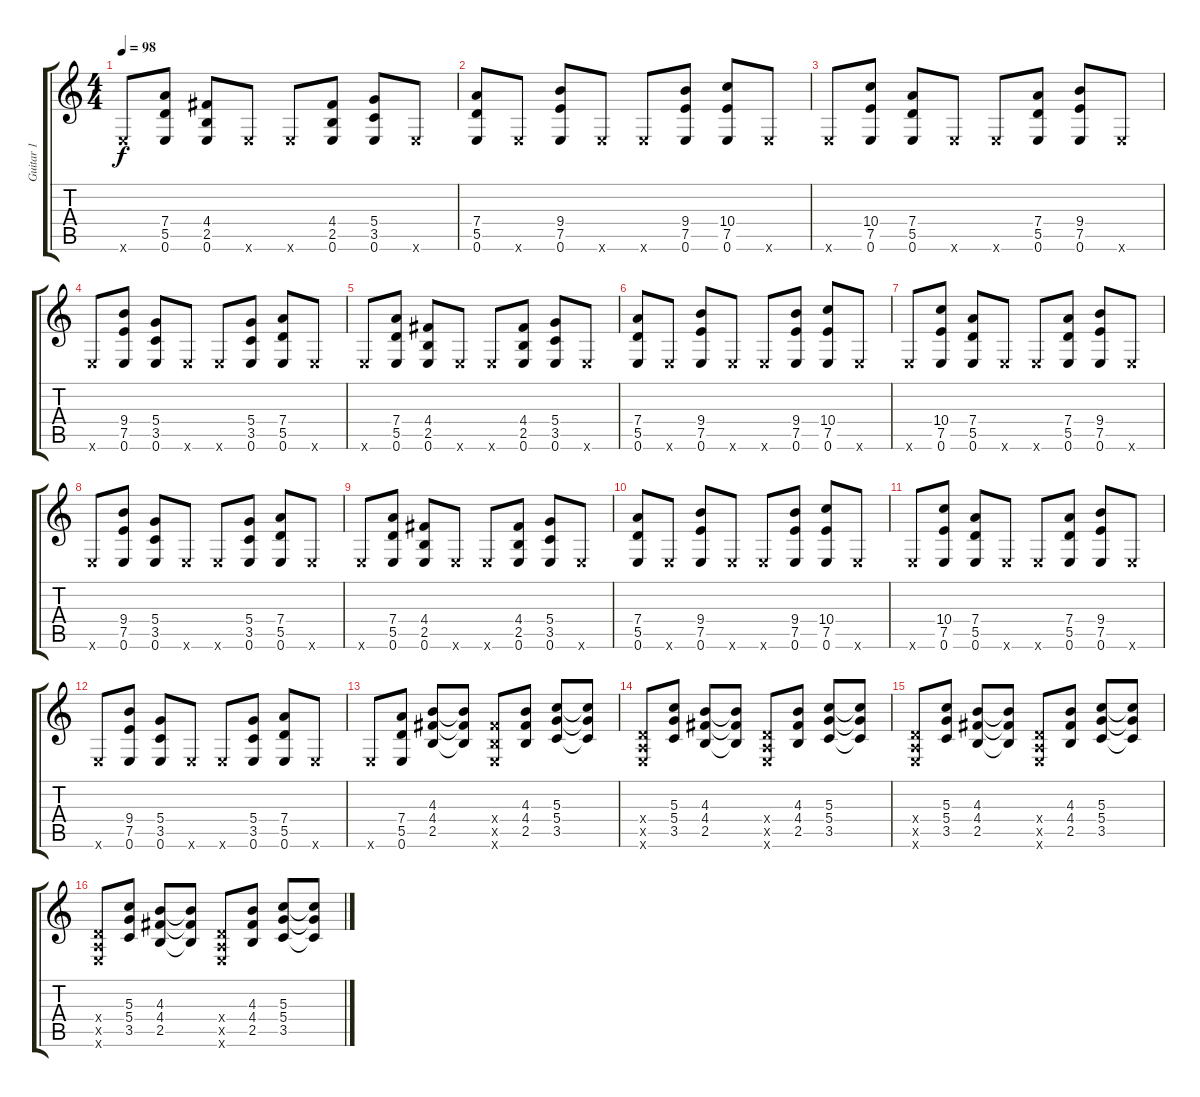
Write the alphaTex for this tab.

\track ("Guitar 1" "Guitar 1") {instrument distortionguitar}
\staff {score tabs}
\tuning (E4 B3 G3 D3 A2 E2) {hide}
\ts (4 4)
\tempo 98
\clef g2
\ks c
0.6{x}.8{dy f} (7.4 5.5 0.6).8 (4.4 2.5 0.6).8 0.6{x}.8 0.6{x}.8 (4.4 2.5 0.6).8 (5.4 3.5 0.6).8 0.6{x}.8 |
(7.4 5.5 0.6).8 0.6{x}.8 (9.4 7.5 0.6).8 0.6{x}.8 0.6{x}.8 (9.4 7.5 0.6).8 (10.4 7.5 0.6).8 0.6{x}.8 |
0.6{x}.8 (10.4 7.5 0.6).8 (7.4 5.5 0.6).8 0.6{x}.8 0.6{x}.8 (7.4 5.5 0.6).8 (9.4 7.5 0.6).8 0.6{x}.8 |
0.6{x}.8 (9.4 7.5 0.6).8 (5.4 3.5 0.6).8 0.6{x}.8 0.6{x}.8 (5.4 3.5 0.6).8 (7.4 5.5 0.6).8 0.6{x}.8 |
0.6{x}.8 (7.4 5.5 0.6).8 (4.4 2.5 0.6).8 0.6{x}.8 0.6{x}.8 (4.4 2.5 0.6).8 (5.4 3.5 0.6).8 0.6{x}.8 |
(7.4 5.5 0.6).8 0.6{x}.8 (9.4 7.5 0.6).8 0.6{x}.8 0.6{x}.8 (9.4 7.5 0.6).8 (10.4 7.5 0.6).8 0.6{x}.8 |
0.6{x}.8 (10.4 7.5 0.6).8 (7.4 5.5 0.6).8 0.6{x}.8 0.6{x}.8 (7.4 5.5 0.6).8 (9.4 7.5 0.6).8 0.6{x}.8 |
0.6{x}.8 (9.4 7.5 0.6).8 (5.4 3.5 0.6).8 0.6{x}.8 0.6{x}.8 (5.4 3.5 0.6).8 (7.4 5.5 0.6).8 0.6{x}.8 |
0.6{x}.8 (7.4 5.5 0.6).8 (4.4 2.5 0.6).8 0.6{x}.8 0.6{x}.8 (4.4 2.5 0.6).8 (5.4 3.5 0.6).8 0.6{x}.8 |
(7.4 5.5 0.6).8 0.6{x}.8 (9.4 7.5 0.6).8 0.6{x}.8 0.6{x}.8 (9.4 7.5 0.6).8 (10.4 7.5 0.6).8 0.6{x}.8 |
0.6{x}.8 (10.4 7.5 0.6).8 (7.4 5.5 0.6).8 0.6{x}.8 0.6{x}.8 (7.4 5.5 0.6).8 (9.4 7.5 0.6).8 0.6{x}.8 |
0.6{x}.8 (9.4 7.5 0.6).8 (5.4 3.5 0.6).8 0.6{x}.8 0.6{x}.8 (5.4 3.5 0.6).8 (7.4 5.5 0.6).8 0.6{x}.8 |
0.6{x}.8 (7.4 5.5 0.6).8 (4.3 4.4 2.5).8 (4.3{t} 4.4{t} 2.5{t}).8 (4.4{x} 2.5{x} 0.6{x}).8 (4.3 4.4 2.5).8 (5.3 5.4 3.5).8 (5.3{t} 5.4{t} 3.5{t}).8 |
(0.4{x} 0.5{x} 0.6{x}).8 (5.3 5.4 3.5).8 (4.3 4.4 2.5).8 (4.3{t} 4.4{t} 2.5{t}).8 (0.4{x} 0.5{x} 0.6{x}).8 (4.3 4.4 2.5).8 (5.3 5.4 3.5).8 (5.3{t} 5.4{t} 3.5{t}).8 |
(0.4{x} 0.5{x} 0.6{x}).8 (5.3 5.4 3.5).8 (4.3 4.4 2.5).8 (4.3{t} 4.4{t} 2.5{t}).8 (0.4{x} 0.5{x} 0.6{x}).8 (4.3 4.4 2.5).8 (5.3 5.4 3.5).8 (5.3{t} 5.4{t} 3.5{t}).8 |
(0.4{x} 0.5{x} 0.6{x}).8 (5.3 5.4 3.5).8 (4.3 4.4 2.5).8 (4.3{t} 4.4{t} 2.5{t}).8 (0.4{x} 0.5{x} 0.6{x}).8 (4.3 4.4 2.5).8 (5.3 5.4 3.5).8 (5.3{t} 5.4{t} 3.5{t}).8
